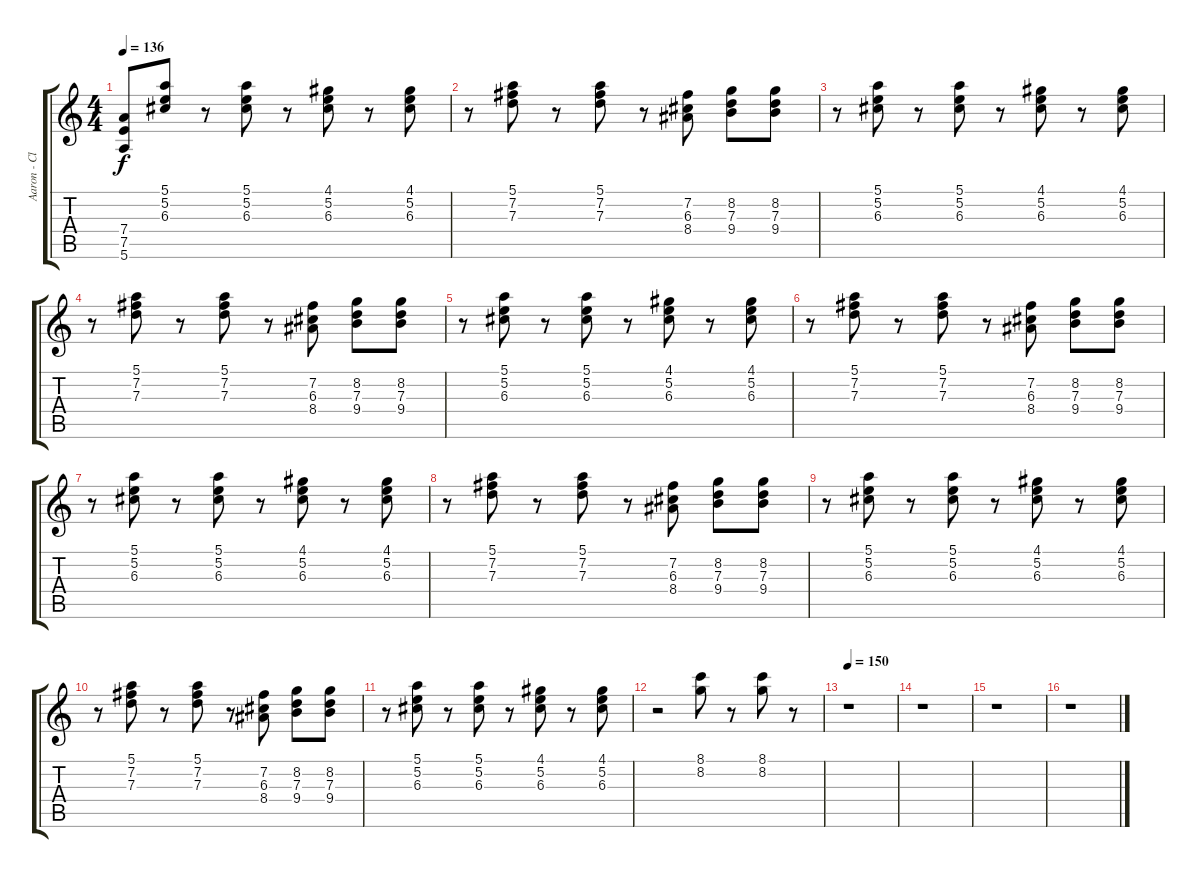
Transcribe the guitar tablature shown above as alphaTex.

\track ("Aaron - Clean guitar" "Aaron - Cl") {instrument electricguitarclean}
\staff {score tabs}
\tuning (E4 B3 G3 D3 A2 E2) {hide}
\ts (4 4)
\tempo 136
\clef g2
\ks c
(7.4 7.5 5.6).8{dy f instrument electricguitarclean} (5.1 5.2 6.3).8 r.8 (5.1 5.2 6.3).8 r.8 (4.1 5.2 6.3).8 r.8 (4.1 5.2 6.3).8 |
r.8 (5.1 7.2 7.3).8 r.8 (5.1 7.2 7.3).8 r.8 (7.2 6.3 8.4).8 (8.2 7.3 9.4).8 (8.2 7.3 9.4).8 |
r.8 (5.1 5.2 6.3).8 r.8 (5.1 5.2 6.3).8 r.8 (4.1 5.2 6.3).8 r.8 (4.1 5.2 6.3).8 |
r.8 (5.1 7.2 7.3).8 r.8 (5.1 7.2 7.3).8 r.8 (7.2 6.3 8.4).8 (8.2 7.3 9.4).8 (8.2 7.3 9.4).8 |
r.8 (5.1 5.2 6.3).8 r.8 (5.1 5.2 6.3).8 r.8 (4.1 5.2 6.3).8 r.8 (4.1 5.2 6.3).8 |
r.8 (5.1 7.2 7.3).8 r.8 (5.1 7.2 7.3).8 r.8 (7.2 6.3 8.4).8 (8.2 7.3 9.4).8 (8.2 7.3 9.4).8 |
r.8 (5.1 5.2 6.3).8 r.8 (5.1 5.2 6.3).8 r.8 (4.1 5.2 6.3).8 r.8 (4.1 5.2 6.3).8 |
r.8 (5.1 7.2 7.3).8 r.8 (5.1 7.2 7.3).8 r.8 (7.2 6.3 8.4).8 (8.2 7.3 9.4).8 (8.2 7.3 9.4).8 |
r.8 (5.1 5.2 6.3).8 r.8 (5.1 5.2 6.3).8 r.8 (4.1 5.2 6.3).8 r.8 (4.1 5.2 6.3).8 |
r.8 (5.1 7.2 7.3).8 r.8 (5.1 7.2 7.3).8 r.8 (7.2 6.3 8.4).8 (8.2 7.3 9.4).8 (8.2 7.3 9.4).8 |
r.8 (5.1 5.2 6.3).8 r.8 (5.1 5.2 6.3).8 r.8 (4.1 5.2 6.3).8 r.8 (4.1 5.2 6.3).8 |
r.2 (8.1 8.2).8 r.8 (8.1 8.2).8 r.8 |
\tempo 150
r.1 |
r.1 |
r.1 |
r.1
